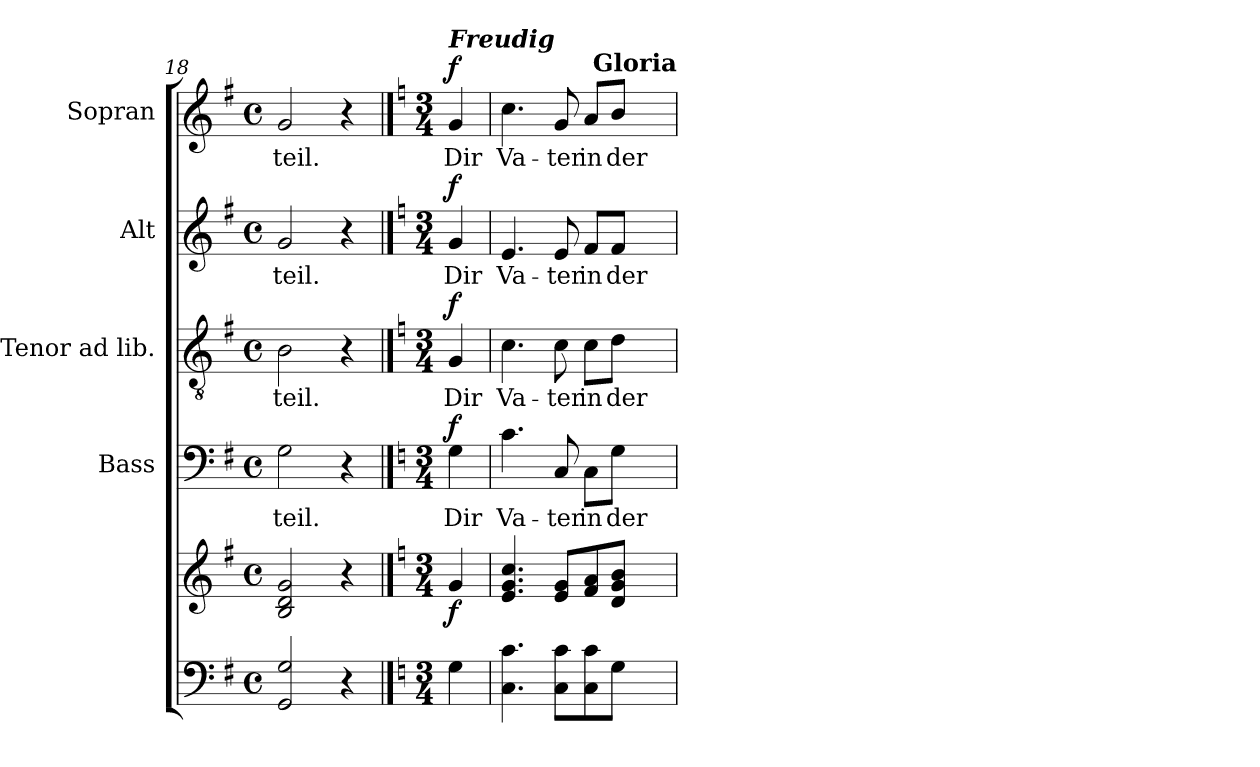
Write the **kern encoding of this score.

**kern	**kern	**dynam	**kern	**text	**dynam	**kern	**text	**dynam	**kern	**text	**dynam	**kern	**text	**dynam
*part5	*part5	*part5	*part4	*part4	*part4	*part3	*part3	*part3	*part2	*part2	*part2	*part1	*part1	*part1
*staff6	*staff5	*staff5/6	*staff4	*staff4	*staff4	*staff3	*staff3	*staff3	*staff2	*staff2	*staff2	*staff1	*staff1	*staff1
*	*	*	*I"Bass	*	*	*I"Tenor ad lib.	*	*	*I"Alt	*	*	*I"Sopran	*	*
*	*	*	*I'B.	*	*	*I'T.	*	*	*I'A.	*	*	*I'S.	*	*
*clefF4	*clefG2	*	*clefF4	*	*	*clefGv2	*	*	*clefG2	*	*	*clefG2	*	*
*k[f#]	*k[f#]	*	*k[f#]	*	*	*k[f#]	*	*	*k[f#]	*	*	*k[f#]	*	*
*G:	*G:	*	*G:	*	*	*G:	*	*	*G:	*	*	*G:	*	*
*M4/4	*M4/4	*	*M4/4	*	*	*M4/4	*	*	*M4/4	*	*	*M4/4	*	*
*met(c)	*met(c)	*	*met(c)	*	*	*met(c)	*	*	*met(c)	*	*	*met(c)	*	*
=18	=18	=18	=18	=18	=18	=18	=18	=18	=18	=18	=18	=18	=18	=18
!	!	!	!	!LO:LY:b	!	!	!LO:LY:b	!	!	!LO:LY:b	!	!	!LO:LY:b	!
2GG/ 2G/	2B/ 2d/ 2g/	.	2G\	-teil.	.	2B\	-teil.	.	2g/	-teil.	.	2g/	-teil.	.
4r	4r	.	4r	.	.	4r	.	.	4r	.	.	4r	.	.
!!LO:PB:g=z
==19	==19	==19	==19	==19	==19	==19	==19	==19	==19	==19	==19	==19	==19	==19
*k[]	*k[]	*	*k[]	*	*	*k[]	*	*	*k[]	*	*	*k[]	*	*
*C:	*C:	*	*C:	*	*	*C:	*	*	*C:	*	*	*C:	*	*
*M3/4	*M3/4	*	*M3/4	*	*	*M3/4	*	*	*M3/4	*	*	*M3/4	*	*
!	!	!	!	!	!	!	!	!	!	!	!	!LO:TX:a:Bi:t=Freudig	!	!
!	!	!LO:DY:b	!	!LO:LY:b	!LO:DY:a	!	!LO:LY:b	!LO:DY:a	!	!LO:LY:b	!LO:DY:a	!	!LO:LY:b	!LO:DY:a
4G\	4g/	f	4G\	Dir	f	4G/	Dir	f	4g/	Dir	f	4g/	Dir	f
=20	=20	=20	=20	=20	=20	=20	=20	=20	=20	=20	=20	=20	=20	=20
!	!	!	!	!LO:LY:b	!	!	!LO:LY:b	!	!	!LO:LY:b	!	!	!LO:LY:b	!
4.C\ 4.c\	4.e/ 4.g/ 4.cc/	.	4.c\	Va-	.	4.c\	Va-	.	4.e/	Va-	.	4.cc\	Va-	.
!	!	!	!	!LO:LY:b	!	!	!LO:LY:b	!	!	!LO:LY:b	!	!	!LO:LY:b	!
8C\ 8c\L	8e/ 8g/L	.	8C/	-ter	.	8c\	-ter	.	8e/	-ter	.	8g/	-ter	.
!	!	!	!	!LO:LY:b	!	!	!LO:LY:b	!	!	!LO:LY:b	!	!	!LO:LY:b	!
8C\ 8c\	8f/ 8a/	.	8C\L	in	.	8c\L	in	.	8f/L	in	.	8a/L	in	.
!	!	!	!	!LO:LY:b	!	!	!LO:LY:b	!	!	!LO:LY:b	!	!	!LO:LY:b	!
8G\J	8d/ 8g/ 8b/J	.	8G\J	der	.	8d\J	der	.	8f/J	der	.	8b/J	der	.
8..ryy	8..ryy	.	8..ryy	.	.	8..ryy	.	.	8..ryy	.	.	8..ryy	.	.
!	!	!	!	!	!	!	!	!	!	!	!	!LO:TX:a:B:t=Gloria	!	!
=	=	=	=	=	=	=	=	=	=	=	=	=	=	=
*-	*-	*-	*-	*-	*-	*-	*-	*-	*-	*-	*-	*-	*-	*-
